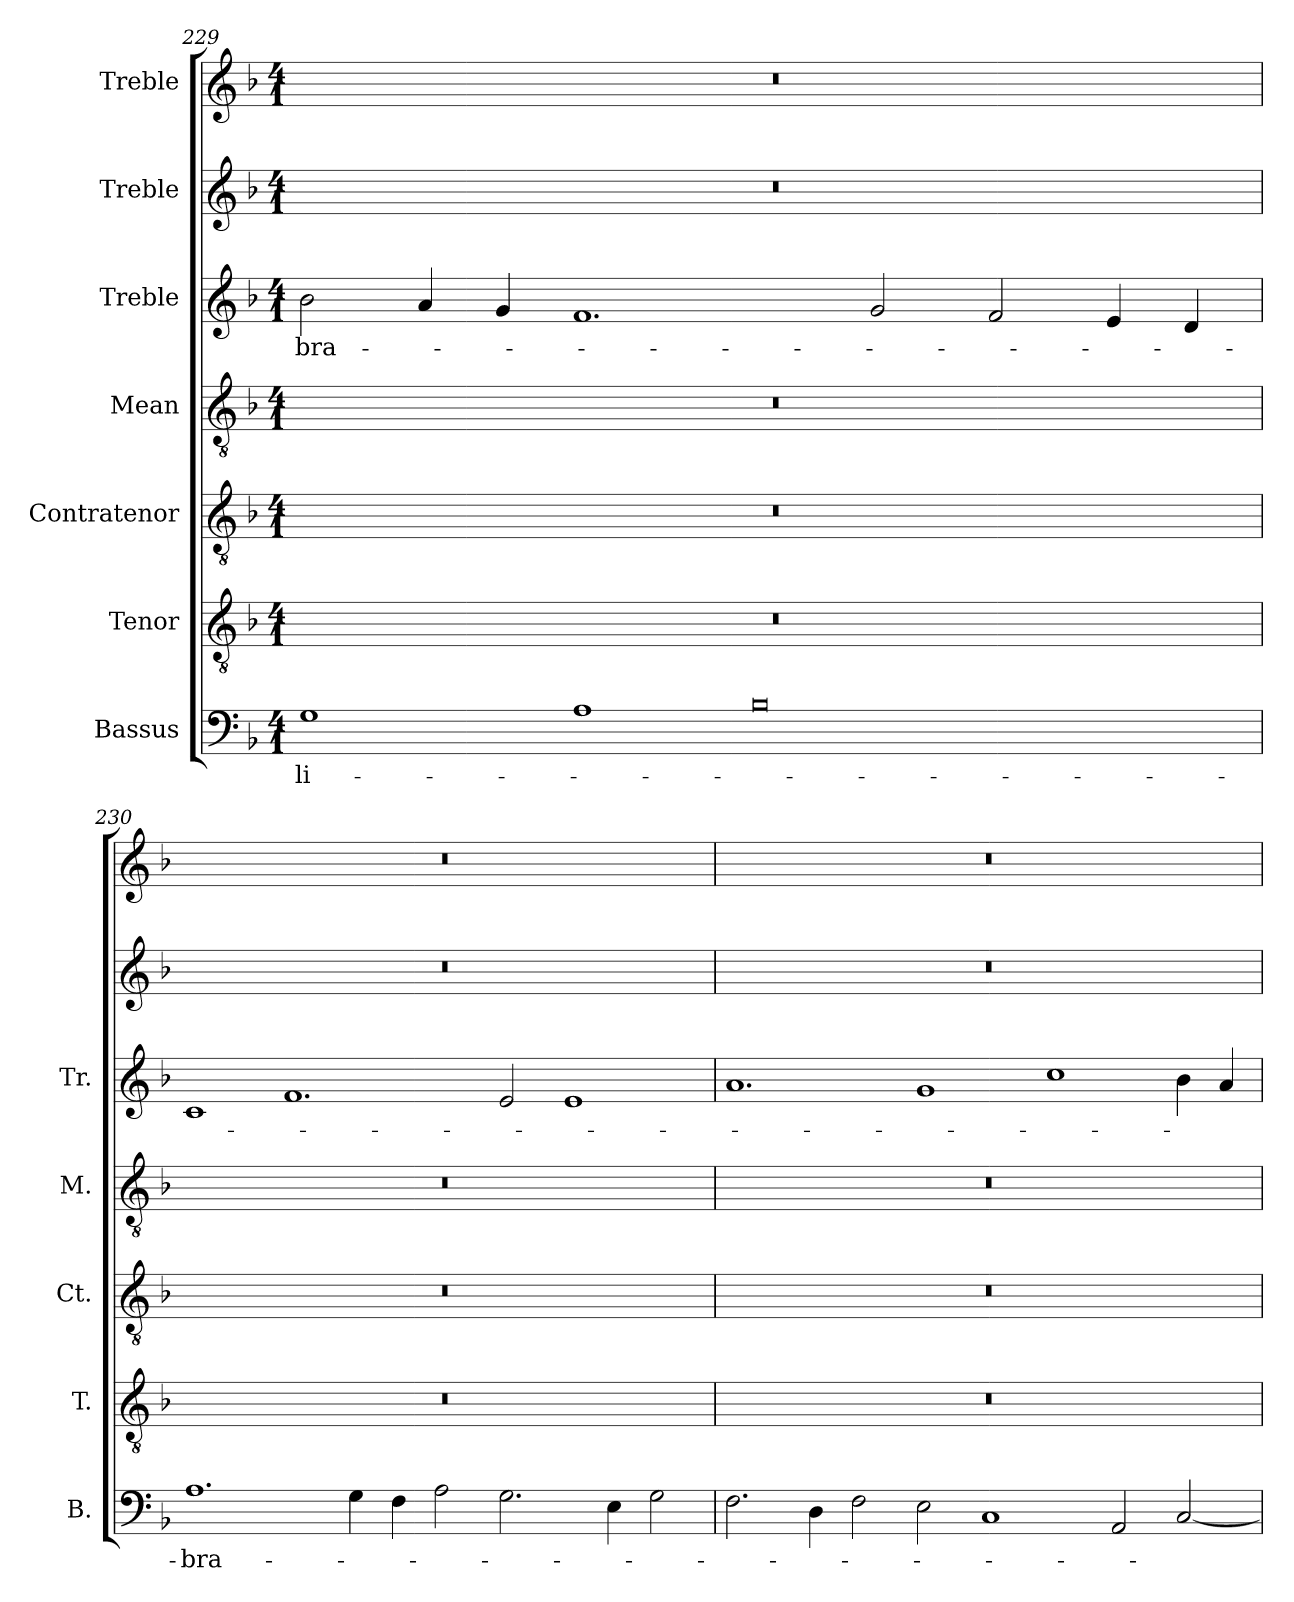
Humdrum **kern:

**kern	**text	**kern	**kern	**kern	**kern	**text	**kern	**kern
*part7	*part7	*part6	*part5	*part4	*part3	*part3	*part2	*part1
*staff7	*staff7	*staff6	*staff5	*staff4	*staff3	*staff3	*staff2	*staff1
*I"Bassus	*	*I"Tenor	*I"Contratenor	*I"Mean	*I"Treble	*	*I"Treble	*I"Treble
*I'B.	*	*I'T.	*I'Ct.	*I'M.	*I'Tr.	*	*	*
*clefF4	*	*clefGv2	*clefGv2	*clefGv2	*clefG2	*	*clefG2	*clefG2
*	*	*ITrd7c12	*ITrd7c12	*ITrd7c12	*	*	*	*
*k[b-]	*	*k[b-]	*k[b-]	*k[b-]	*k[b-]	*	*k[b-]	*k[b-]
*F:	*	*F:	*F:	*F:	*F:	*	*F:	*F:
*M4/1	*	*M4/1	*M4/1	*M4/1	*M4/1	*	*M4/1	*M4/1
=229	=229	=229	=229	=229	=229	=229	=229	=229
!	!LO:LY:b:color=#000000	!LO:N:vis=1	!LO:N:vis=1	!LO:N:vis=1	!	!	!	!
!	!	!	!	!	!	!LO:LY:b:color=#000000	!LO:N:vis=1	!LO:N:vis=1
1Gi	-li-	00r	00r	00r	2b-i\	-bra-	00r	00r
.	.	.	.	.	4ai/	.	.	.
.	.	.	.	.	4gi/	.	.	.
1Ai	.	.	.	.	1.fi	.	.	.
0B-i	.	.	.	.	.	.	.	.
.	.	.	.	.	2gi/	.	.	.
.	.	.	.	.	2fi/	.	.	.
.	.	.	.	.	4ei/	.	.	.
.	.	.	.	.	4di/	.	.	.
=230	=230	=230	=230	=230	=230	=230	=230	=230
!	!LO:LY:b:color=#000000	!LO:N:vis=1	!LO:N:vis=1	!LO:N:vis=1	!	!	!LO:N:vis=1	!LO:N:vis=1
1.Ai	-bra-	00r	00r	00r	1ci	.	00r	00r
.	.	.	.	.	1.fi	.	.	.
4Gi\	.	.	.	.	.	.	.	.
4Fi\	.	.	.	.	.	.	.	.
2Ai\	.	.	.	.	.	.	.	.
2.Gi\	.	.	.	.	2ei/	.	.	.
.	.	.	.	.	1ei	.	.	.
4Ei\	.	.	.	.	.	.	.	.
2Gi\	.	.	.	.	.	.	.	.
!!LO:LB:g=z
=231	=231	=231	=231	=231	=231	=231	=231	=231
!	!	!LO:N:vis=1	!LO:N:vis=1	!LO:N:vis=1	!	!	!LO:N:vis=1	!LO:N:vis=1
2.Fi\	.	00r	00r	00r	1.ai	.	00r	00r
4Di\	.	.	.	.	.	.	.	.
2Fi\	.	.	.	.	.	.	.	.
2Ei\	.	.	.	.	1gi	.	.	.
1Ci	.	.	.	.	.	.	.	.
.	.	.	.	.	1cci	.	.	.
2AAi/	.	.	.	.	.	.	.	.
[<2Ci/	.	.	.	.	4b-i\	.	.	.
.	.	.	.	.	4ai/	.	.	.
=	=	=	=	=	=	=	=	=
*-	*-	*-	*-	*-	*-	*-	*-	*-
